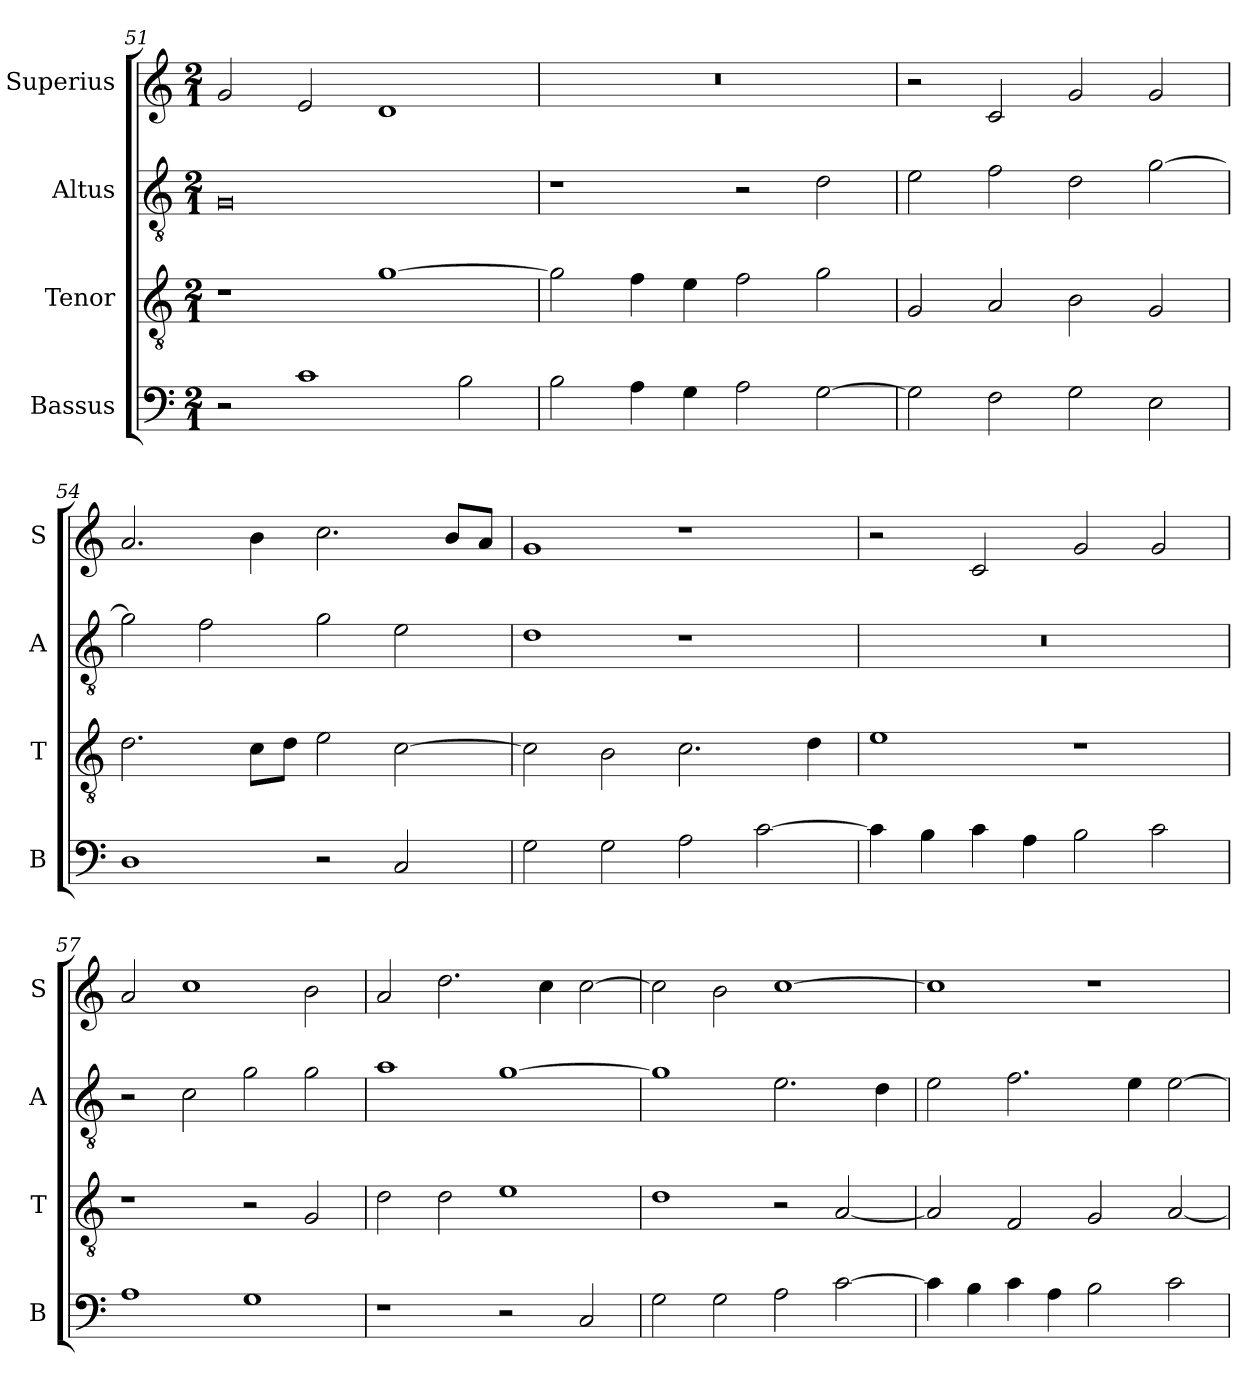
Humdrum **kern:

**kern	**kern	**kern	**kern
*part4	*part3	*part2	*part1
*staff4	*staff3	*staff2	*staff1
*I"Bassus	*I"Tenor	*I"Altus	*I"Superius
*I'B	*I'T	*I'A	*I'S
*clefF4	*clefGv2	*clefGv2	*clefG2
*k[]	*k[]	*k[]	*k[]
*M2/1	*M2/1	*M2/1	*M2/1
=51	=51	=51	=51
2r	1r	0G	2g/
1c	.	.	2e/
.	[1g	.	1d
2B\	.	.	.
=52	=52	=52	=52
2B\	2g\]	1r	0r
4A\	4f\	.	.
4G\	4e\	.	.
2A\	2f\	2r	.
[2G\	2g\	2d\	.
=53	=53	=53	=53
2G\]	2G/	2e\	2r
2F\	2A/	2f\	2c/
2G\	2B\	2d\	2g/
2E\	2G/	[2g\	2g/
=54	=54	=54	=54
1D	2.d\	2g\]	2.a/
.	.	2f\	.
.	8c\L	.	4b\
.	8d\J	.	.
2r	2e\	2g\	2.cc\
2C/	[2c\	2e\	.
.	.	.	8b/L
.	.	.	8a/J
=55	=55	=55	=55
2G\	2c\]	1d	1g
2G\	2B\	.	.
2A\	2.c\	1r	1r
[2c\	.	.	.
.	4d\	.	.
=56	=56	=56	=56
4c\]	1e	0r	2r
4B\	.	.	.
4c\	.	.	2c/
4A\	.	.	.
2B\	1r	.	2g/
2c\	.	.	2g/
=57	=57	=57	=57
1A	1r	2r	2a/
.	.	2c\	1cc
1G	2r	2g\	.
.	2G/	2g\	2b\
=58	=58	=58	=58
1r	2d\	1a	2a/
.	2d\	.	2.dd\
2r	1e	[1g	.
.	.	.	4cc\
2C/	.	.	[2cc\
=59	=59	=59	=59
2G\	1d	1g]	2cc\]
2G\	.	.	2b\
2A\	2r	2.e\	[1cc
[2c\	[2A/	.	.
.	.	4d\	.
=60	=60	=60	=60
4c\]	2A/]	2e\	1cc]
4B\	.	.	.
4c\	2F/	2.f\	.
4A\	.	.	.
2B\	2G/	.	1r
.	.	4e\	.
2c\	[2A/	[2e\	.
=	=	=	=
*-	*-	*-	*-
